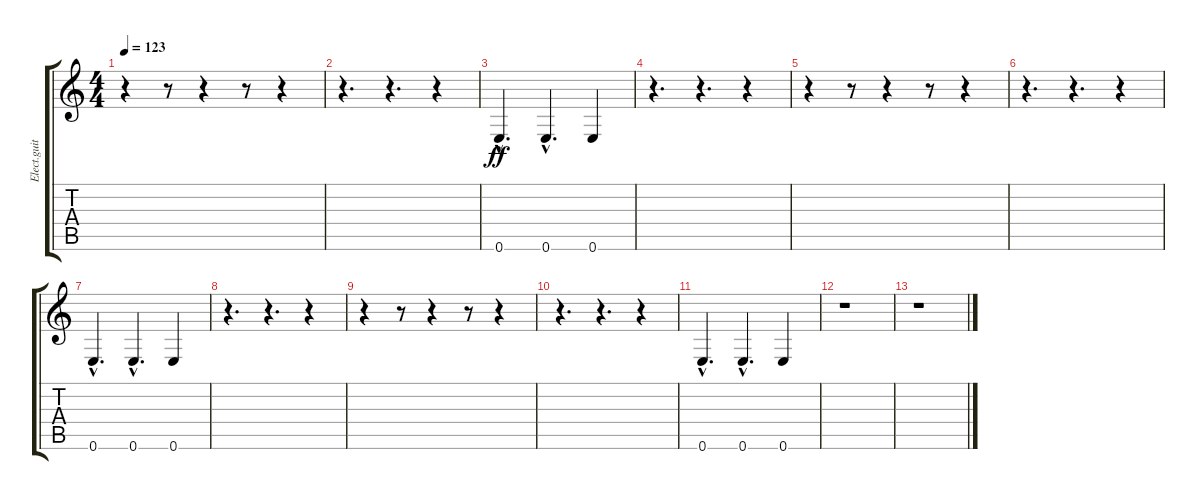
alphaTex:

\track ("Elect.guitar (jazz) " "Elect.guit") {instrument electricguitarjazz}
\staff {score tabs}
\tuning (E4 B3 G3 D3 A2 E2) {hide}
\ts (4 4)
\tempo 123
\clef g2
\ks c
r.4{dy ff} r.8 r.4 r.8 r.4 |
r.4{d} r.4{d} r.4 |
0.6{hac}.4{d} 0.6{hac}.4{d} 0.6.4 |
r.4{d} r.4{d} r.4 |
r.4 r.8 r.4 r.8 r.4 |
r.4{d} r.4{d} r.4 |
0.6{hac}.4{d} 0.6{hac}.4{d} 0.6.4 |
r.4{d} r.4{d} r.4 |
r.4 r.8 r.4 r.8 r.4 |
r.4{d} r.4{d} r.4 |
0.6{hac}.4{d} 0.6{hac}.4{d} 0.6.4 |
r.1 |
r.1
